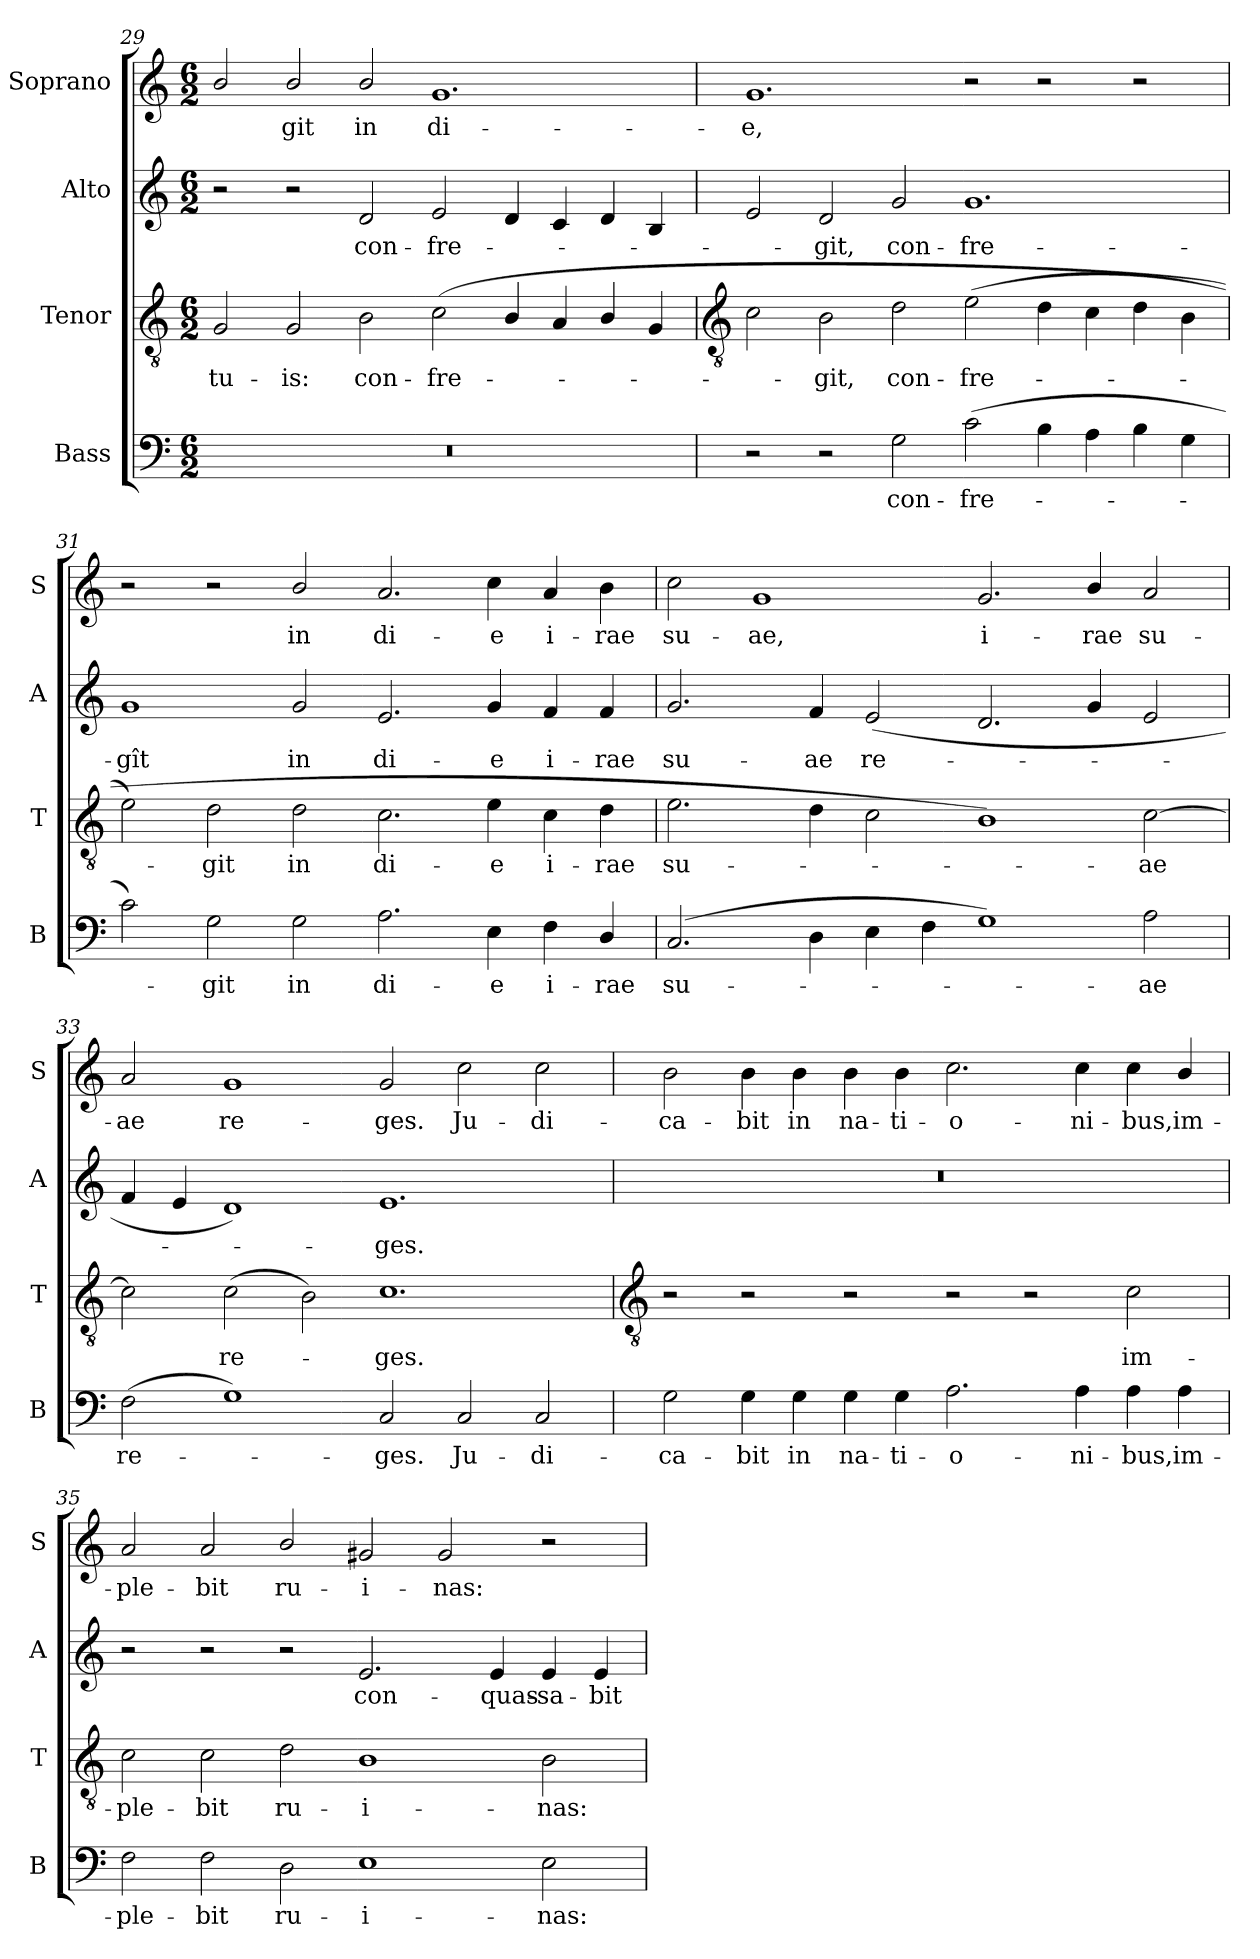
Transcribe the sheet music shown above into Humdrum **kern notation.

**kern	**text	**kern	**text	**kern	**text	**kern	**text
*part4	*part4	*part3	*part3	*part2	*part2	*part1	*part1
*staff4	*staff4	*staff3	*staff3	*staff2	*staff2	*staff1	*staff1
*I"Bass	*	*I"Tenor	*	*I"Alto	*	*I"Soprano	*
*I'B	*	*I'T	*	*I'A	*	*I'S	*
*clefF4	*	*clefGv2	*	*clefG2	*	*clefG2	*
*k[]	*	*k[]	*	*k[]	*	*k[]	*
*C:	*	*C:	*	*C:	*	*C:	*
*M6/2	*	*M6/2	*	*M6/2	*	*M6/2	*
=29	=29	=29	=29	=29	=29	=29	=29
!LO:N:vis=0	!	!	!LO:LY:b	!	!	!	!
0.r	.	2G	tu-	2r	.	2b/	.
!	!	!	!LO:LY:b	!	!	!	!LO:LY:b
.	.	2G	-is:	2r	.	2b/	git
!	!	!	!LO:LY:b	!	!LO:LY:b	!	!LO:LY:b
.	.	2B	con-	2d	con-	2b/	in
!	!	!	!LO:LY:b	!	!LO:LY:b	!	!LO:LY:b
.	.	(>2c	-fre-	2e	-fre-	1.g	di-
.	.	4B/	.	4d	.	.	.
.	.	4A	.	4c	.	.	.
.	.	4B/	.	4d	.	.	.
.	.	4G	.	4B	.	.	.
!!LO:LB:g=z
=30	=30	=30	=30	=30	=30	=30	=30
*	*	*clefGv2	*	*	*	*	*
!	!	!	!	!	!	!	!LO:LY:b
2r	.	2c	.	2e	.	1.g	-e,
!	!	!	!LO:LY:b	!	!LO:LY:b	!	!
2r	.	2B	git,	2d	git,	.	.
!	!LO:LY:b	!	!LO:LY:b	!	!LO:LY:b	!	!
2G	con-	2d	con-	2g	con-	.	.
!	!LO:LY:b	!	!LO:LY:b	!	!LO:LY:b	!	!
(>2c	-fre-	(>2e	-fre-	1.g	-fre-	2r	.
4B	.	4d	.	.	.	2r	.
4A	.	4c	.	.	.	.	.
4B	.	4d	.	.	.	2r	.
4G	.	4B	.	.	.	.	.
=31	=31	=31	=31	=31	=31	=31	=31
!	!	!	!	!	!LO:LY:b	!	!
2c)	.	2e)	.	1g	-gît	2r	.
!	!LO:LY:b	!	!LO:LY:b	!	!	!	!
2G	git	2d	git	.	.	2r	.
!	!LO:LY:b	!	!LO:LY:b	!	!LO:LY:b	!	!LO:LY:b
2G	in	2d	in	2g	in	2b/	in
!	!LO:LY:b	!	!LO:LY:b	!	!LO:LY:b	!	!LO:LY:b
2.A	di-	2.c	di-	2.e	di-	2.a	di-
!	!LO:LY:b	!	!LO:LY:b	!	!LO:LY:b	!	!LO:LY:b
4E	-e	4e	-e	4g	-e	4cc	-e
!	!LO:LY:b	!	!LO:LY:b	!	!LO:LY:b	!	!LO:LY:b
4F	i-	4c	i-	4f	i-	4a	i-
!	!LO:LY:b	!	!LO:LY:b	!	!LO:LY:b	!	!LO:LY:b
4D/	-rae	4d	-rae	4f	-rae	4b	-rae
=32	=32	=32	=32	=32	=32	=32	=32
!	!LO:LY:b	!	!LO:LY:b	!	!LO:LY:b	!	!LO:LY:b
(>2.C	su-	2.e	su-	2.g	su-	2cc	su-
!	!	!	!	!	!	!	!LO:LY:b
.	.	.	.	.	.	1g	-ae,
!	!	!	!	!	!LO:LY:b	!	!
4D	.	4d	.	4f	-ae	.	.
!	!	!	!	!	!LO:LY:b	!	!
4E	.	2c	.	(<2e	re-	.	.
4F	.	.	.	.	.	.	.
!	!	!	!	!	!	!	!LO:LY:b
1G)	.	1B)	.	2.d	.	2.g	i-
!	!	!	!	!	!	!	!LO:LY:b
.	.	.	.	4g	.	4b/	-rae
!	!LO:LY:b	!	!LO:LY:b	!	!	!	!LO:LY:b
2A	ae	[2c	ae	2e	.	2a	su-
=33	=33	=33	=33	=33	=33	=33	=33
!	!LO:LY:b	!	!	!	!	!	!LO:LY:b
(>2F	re-	2c]	.	4f	.	2a	-ae
.	.	.	.	4e	.	.	.
!	!	!	!LO:LY:b	!	!	!	!LO:LY:b
1G)	.	(>2c	re-	1d)	.	1g	re-
.	.	2B)	.	.	.	.	.
!	!LO:LY:b	!	!LO:LY:b	!	!LO:LY:b	!	!LO:LY:b
2C	ges.	1.c	ges.	1.e	ges.	2g	-ges.
!	!LO:LY:b	!	!	!	!	!	!LO:LY:b
2C	Ju-	.	.	.	.	2cc	Ju-
!	!LO:LY:b	!	!	!	!	!	!LO:LY:b
2C	-di-	.	.	.	.	2cc	-di-
!!LO:LB:g=z
=34	=34	=34	=34	=34	=34	=34	=34
*	*	*clefGv2	*	*	*	*	*
!	!LO:LY:b	!	!	!LO:N:vis=0	!	!	!LO:LY:b
2G	-ca-	2r	.	0.r	.	2b	-ca-
!	!LO:LY:b	!	!	!	!	!	!LO:LY:b
4G	-bit	2r	.	.	.	4b	-bit
!	!LO:LY:b	!	!	!	!	!	!LO:LY:b
4G	in	.	.	.	.	4b	in
!	!LO:LY:b	!	!	!	!	!	!LO:LY:b
4G	na-	2r	.	.	.	4b	na-
!	!LO:LY:b	!	!	!	!	!	!LO:LY:b
4G	-ti-	.	.	.	.	4b	-ti-
!	!LO:LY:b	!	!	!	!	!	!LO:LY:b
2.A	-o-	2r	.	.	.	2.cc	-o-
.	.	2r	.	.	.	.	.
!	!LO:LY:b	!	!	!	!	!	!LO:LY:b
4A	-ni-	.	.	.	.	4cc	-ni-
!	!LO:LY:b	!	!LO:LY:b	!	!	!	!LO:LY:b
4A	-bus,	2c	im-	.	.	4cc	-bus,
!	!LO:LY:b	!	!	!	!	!	!LO:LY:b
4A	im-	.	.	.	.	4b/	im-
=35	=35	=35	=35	=35	=35	=35	=35
!	!LO:LY:b	!	!LO:LY:b	!	!	!	!LO:LY:b
2F	-ple-	2c	-ple-	2r	.	2a	-ple-
!	!LO:LY:b	!	!LO:LY:b	!	!	!	!LO:LY:b
2F	-bit	2c	-bit	2r	.	2a	-bit
!	!LO:LY:b	!	!LO:LY:b	!	!	!	!LO:LY:b
2D	ru-	2d	ru-	2r	.	2b/	ru-
!	!LO:LY:b	!	!LO:LY:b	!	!LO:LY:b	!	!LO:LY:b
1E	-i-	1B	-i-	2.e	con-	2g#X	-i-
!	!	!	!	!	!	!	!LO:LY:b
.	.	.	.	.	.	2g#	-nas:
!	!	!	!	!	!LO:LY:b	!	!
.	.	.	.	4e	-quas-	.	.
!	!LO:LY:b	!	!LO:LY:b	!	!LO:LY:b	!	!
2E	-nas:	2B	-nas:	4e	-sa-	2r	.
!	!	!	!	!	!LO:LY:b	!	!
.	.	.	.	4e	-bit	.	.
=	=	=	=	=	=	=	=
*-	*-	*-	*-	*-	*-	*-	*-
